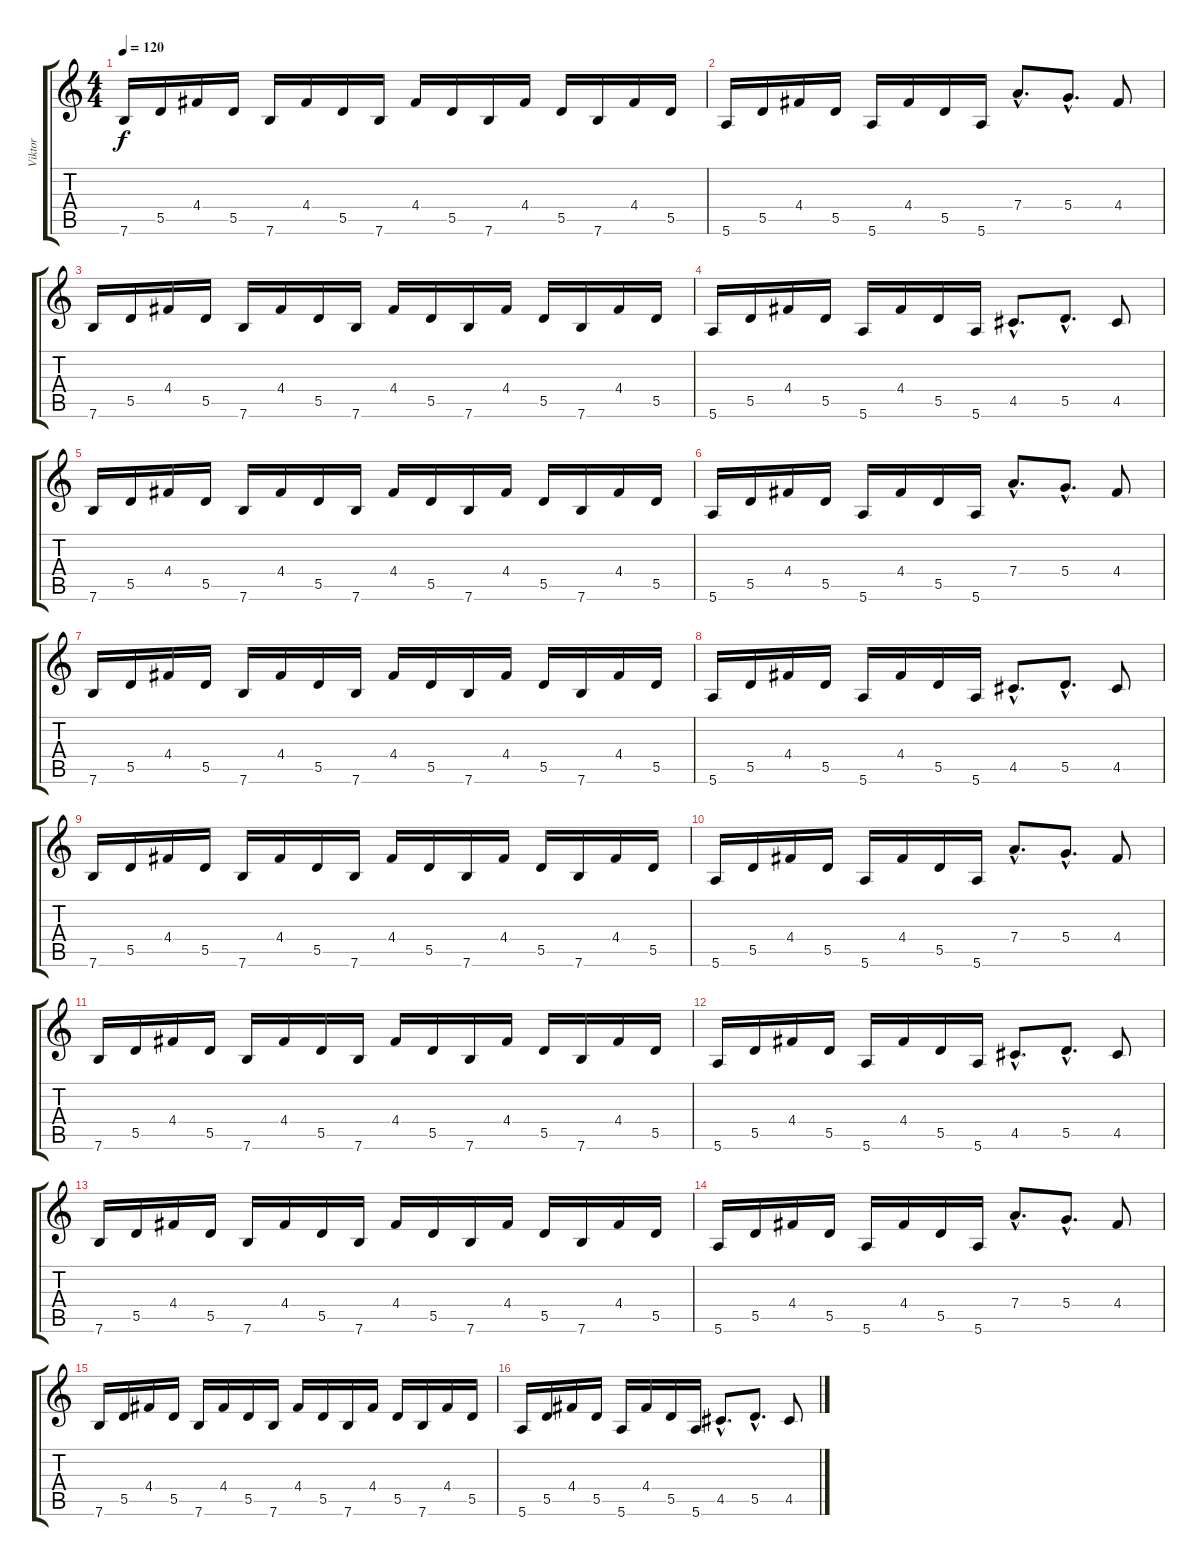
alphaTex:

\track ("Viktor" "Viktor") {instrument distortionguitar}
\staff {score tabs}
\tuning (E4 B3 G3 D3 A2 E2) {hide}
\ts (4 4)
\tempo 120
\clef g2
\ks c
7.6.16{dy f instrument distortionguitar} 5.5.16 4.4.16 5.5.16 7.6.16 4.4.16 5.5.16 7.6.16 4.4.16 5.5.16 7.6.16 4.4.16 5.5.16 7.6.16 4.4.16 5.5.16 |
5.6.16 5.5.16 4.4.16 5.5.16 5.6.16 4.4.16 5.5.16 5.6.16 7.4{hac}.8{d} 5.4{hac}.8{d} 4.4.8 |
7.6.16 5.5.16 4.4.16 5.5.16 7.6.16 4.4.16 5.5.16 7.6.16 4.4.16 5.5.16 7.6.16 4.4.16 5.5.16 7.6.16 4.4.16 5.5.16 |
5.6.16 5.5.16 4.4.16 5.5.16 5.6.16 4.4.16 5.5.16 5.6.16 4.5{hac}.8{d} 5.5{hac}.8{d} 4.5.8 |
7.6.16 5.5.16 4.4.16 5.5.16 7.6.16 4.4.16 5.5.16 7.6.16 4.4.16 5.5.16 7.6.16 4.4.16 5.5.16 7.6.16 4.4.16 5.5.16 |
5.6.16 5.5.16 4.4.16 5.5.16 5.6.16 4.4.16 5.5.16 5.6.16 7.4{hac}.8{d} 5.4{hac}.8{d} 4.4.8 |
7.6.16 5.5.16 4.4.16 5.5.16 7.6.16 4.4.16 5.5.16 7.6.16 4.4.16 5.5.16 7.6.16 4.4.16 5.5.16 7.6.16 4.4.16 5.5.16 |
5.6.16 5.5.16 4.4.16 5.5.16 5.6.16 4.4.16 5.5.16 5.6.16 4.5{hac}.8{d} 5.5{hac}.8{d} 4.5.8 |
7.6.16 5.5.16 4.4.16 5.5.16 7.6.16 4.4.16 5.5.16 7.6.16 4.4.16 5.5.16 7.6.16 4.4.16 5.5.16 7.6.16 4.4.16 5.5.16 |
5.6.16 5.5.16 4.4.16 5.5.16 5.6.16 4.4.16 5.5.16 5.6.16 7.4{hac}.8{d} 5.4{hac}.8{d} 4.4.8 |
7.6.16 5.5.16 4.4.16 5.5.16 7.6.16 4.4.16 5.5.16 7.6.16 4.4.16 5.5.16 7.6.16 4.4.16 5.5.16 7.6.16 4.4.16 5.5.16 |
5.6.16 5.5.16 4.4.16 5.5.16 5.6.16 4.4.16 5.5.16 5.6.16 4.5{hac}.8{d} 5.5{hac}.8{d} 4.5.8 |
7.6.16 5.5.16 4.4.16 5.5.16 7.6.16 4.4.16 5.5.16 7.6.16 4.4.16 5.5.16 7.6.16 4.4.16 5.5.16 7.6.16 4.4.16 5.5.16 |
5.6.16 5.5.16 4.4.16 5.5.16 5.6.16 4.4.16 5.5.16 5.6.16 7.4{hac}.8{d} 5.4{hac}.8{d} 4.4.8 |
7.6.16 5.5.16 4.4.16 5.5.16 7.6.16 4.4.16 5.5.16 7.6.16 4.4.16 5.5.16 7.6.16 4.4.16 5.5.16 7.6.16 4.4.16 5.5.16 |
5.6.16 5.5.16 4.4.16 5.5.16 5.6.16 4.4.16 5.5.16 5.6.16 4.5{hac}.8{d} 5.5{hac}.8{d} 4.5.8
